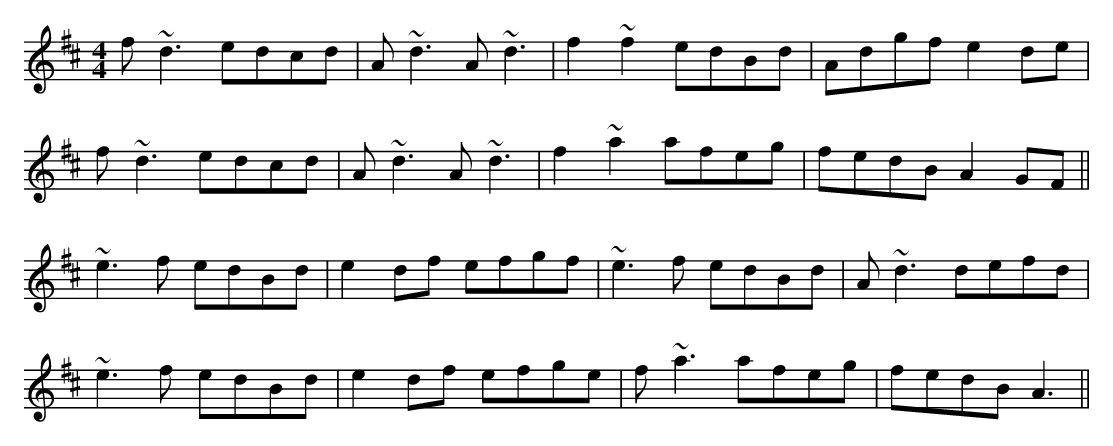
X:1
M:4/4
K:D
f~d3 edcd|A~d3 A~d3|f2~f2 edBd|Adgf e2de|
f~d3 edcd|A~d3 A~d3|f2~a2 afeg|fedB A2GF||
~e3f edBd|e2df efgf|~e3f edBd|A~d3 defd|
~e3f edBd|e2df efge|f~a3 afeg|fedB A3||
